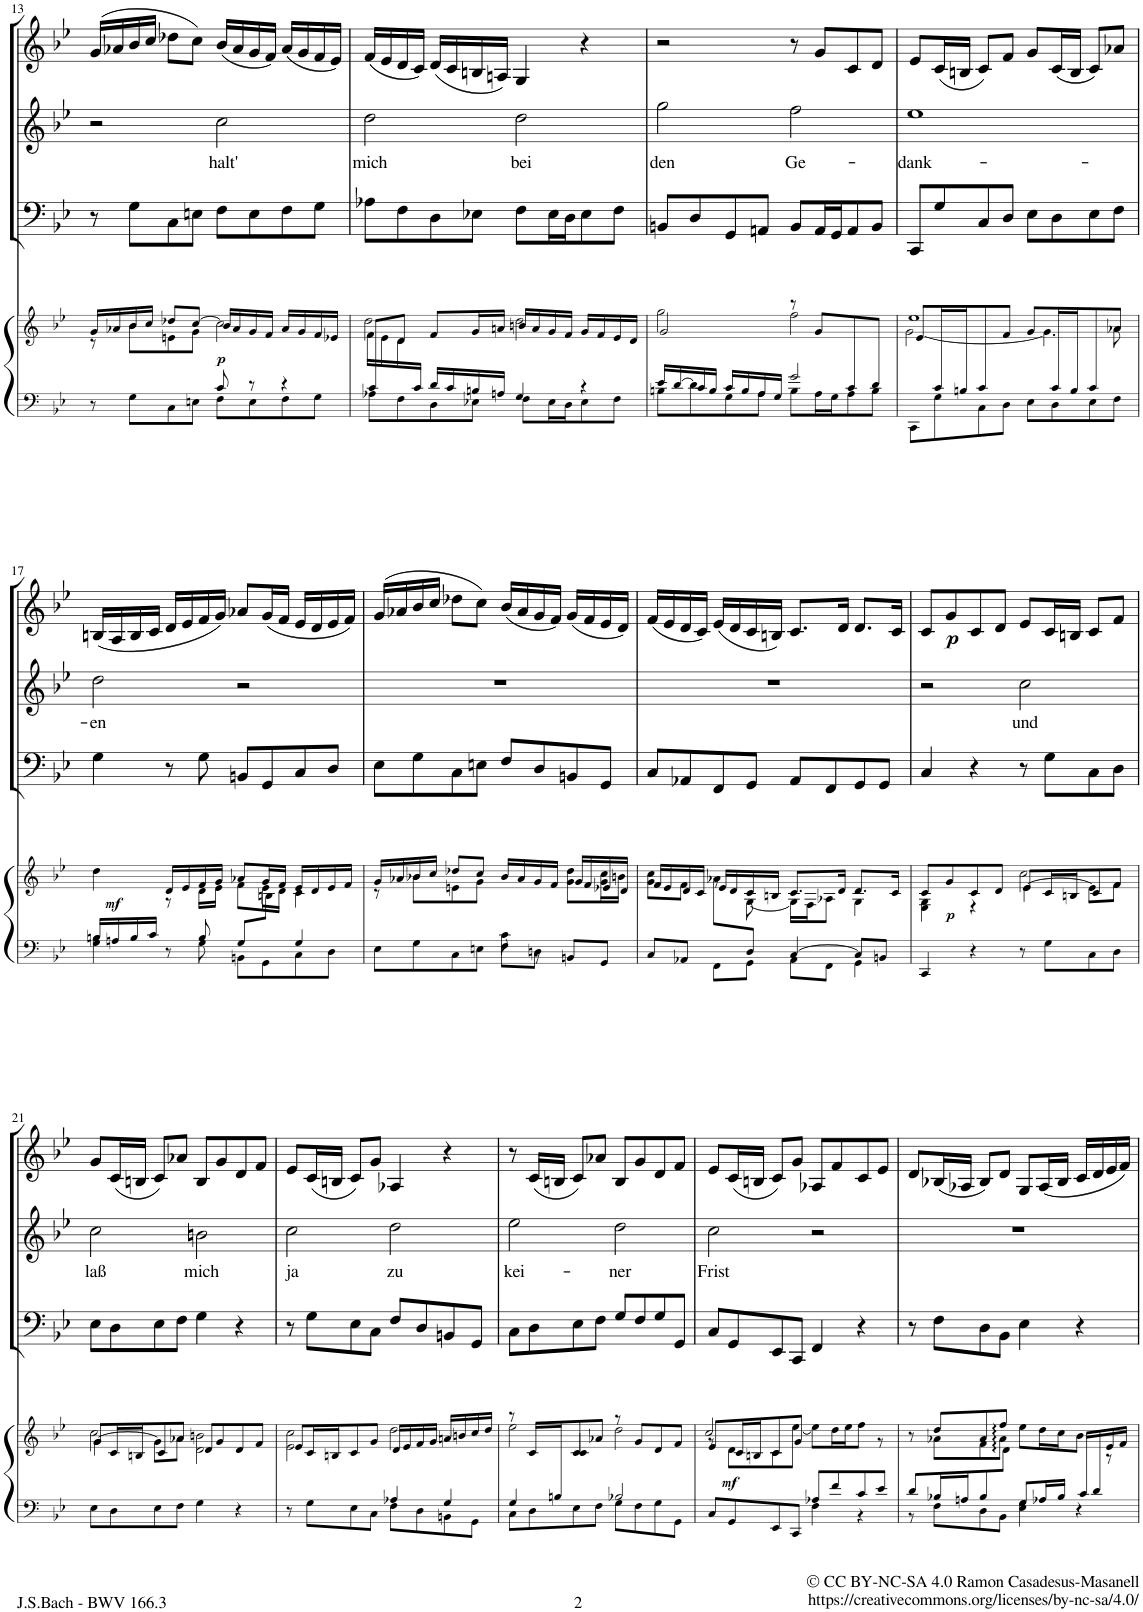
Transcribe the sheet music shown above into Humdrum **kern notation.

**kern	**kern	**dynam	**kern	**kern	**text	**kern	**dynam
*part4	*part4	*part4	*part3	*part2	*part2	*part1	*part1
*staff5	*staff4	*staff4/5	*staff3	*staff2	*staff2	*staff1	*staff1
*I"Piano reduction	*	*	*I"Continuo	*I"Soprano	*	*I"Violini, e Viola	*
*I'Pno	*	*	*	*	*	*	*
!!LO:PB:g=z
*clefF4	*clefG2	*	*clefF4	*clefG2	*	*clefG2	*
*k[b-e-]	*k[b-e-]	*	*k[b-e-]	*k[b-e-]	*	*k[b-e-]	*
*M4/4	*M4/4	*	*M4/4	*M4/4	*	*M4/4	*
*met(c)	*met(c)	*	*met(c)	*met(c)	*	*met(c)	*
=13	=13	=13	=13	=13	=13	=13	=13
*^	*^	*	*	*	*	*	*
8r	8ryy	16g/LL	8r	.	8r	2r	.	(16g/LL	.
.	.	16a-X/	.	.	.	.	.	16a-X/	.
8ryy	8G\L	16b-/	8b-\L	.	8G\L	.	.	16b-/	.
.	.	16cc/JJ	.	.	.	.	.	16cc/JJ	.
4ryy	8C\	8dd-X/L	8en\	.	8C\	.	.	8dd-X\L	.
.	8En\J	[8cc/J	8g\J	.	8En\J	.	.	8cc\J)	.
!	!	!	!	!LO:DY:b	!	!	!LO:LY:b	!	!
8c/	8F\L	16b-/LL	2cc\]	p	8F\L	2cc\	halt'	(16b-/LL	.
.	.	16a-/	.	.	.	.	.	16a-/	.
8r	8E\	16g/	.	.	8E\	.	.	16g/	.
.	.	16f/JJ	.	.	.	.	.	16f/JJ)	.
4r	8F\	16a-/LL	.	.	8F\	.	.	(16a-/LL	.
.	.	16g/	.	.	.	.	.	16g/	.
.	8G\J	16f/	.	.	8G\J	.	.	16f/	.
.	.	16e-X/JJ	.	.	.	.	.	16e-/JJ)	.
=14	=14	=14	=14	=14	=14	=14	=14	=14	=14
*	*^	*	*^	*	*	*	*	*	*
!	!	!	!	!	!	!	!	!	!LO:LY:b	!	!
8c/L	8.ryy	8A-X\L	8ryy	2dd\	16f\LL	.	8A-X\L	2dd\	mich	(16f/LL	.
.	.	.	.	.	16e-\	.	.	.	.	16e-/	.
2..ryy	.	8F\	8d/J	.	16d\	.	8F\	.	.	16d/	.
.	16c/JJ	.	.	.	2ryy	.	.	.	.	16c/JJ)	.
.	16d/LL	8D\	8f/L	.	.	.	8D\	.	.	(16d/LL	.
.	16c/	.	.	.	.	.	.	.	.	16c/	.
.	16Bn/	8E-X\J	16g/L	.	.	.	8E-X\J	.	.	16Bn/	.
.	16An/JJ	.	16an/JJ	.	.	.	.	.	.	16An/JJ)	.
!	!	!	!	!	!	!	!	!	!LO:LY:b	!	!
.	4G/	8F\L	16bn/LL	2dd\	.	.	8F\L	2dd\	bei	4G/	.
.	.	.	16a/	.	.	.	.	.	.	.	.
.	.	16E-\L	16g/	.	.	.	16E-\L	.	.	.	.
.	.	16D\J	16f/JJ	.	4ryy	.	16D\J	.	.	.	.
.	4r	8E-\	16g/LL	.	.	.	8E-\	.	.	4r	.
.	.	.	16f/	.	.	.	.	.	.	.	.
.	.	8F\J	16e-/	.	.	.	8F\J	.	.	.	.
.	.	.	16d/JJ	.	16ryy	.	.	.	.	.	.
=15	=15	=15	=15	=15	=15	=15	=15	=15	=15	=15	=15
!	!	!	!	!	!	!	!	!	!LO:LY:b	!	!
*	*	*	*	*v	*v	*	*	*	*	*	*
2.ryy	16e-/LL	8Bn\L	2g/	2gg\	.	8BBn/L	2gg\	den	2r	.
.	[16d/	.	.	.	.	.	.	.	.	.
.	16c/	8d\]	.	.	.	8D/	.	.	.	.
.	16B/JJ	.	.	.	.	.	.	.	.	.
.	16c/LL	8G\	.	.	.	8GG/	.	.	.	.
.	16B/	.	.	.	.	.	.	.	.	.
.	16A/	8A\J	.	.	.	8AAn/J	.	.	.	.
.	16G/JJ	.	.	.	.	.	.	.	.	.
!	!	!	!	!	!	!	!	!LO:LY:b	!	!
.	2g/	8B\L	8r	2ff\	.	8BB/L	2ff\	Ge-	8r	.
.	.	16A\L	8g/L	.	.	16AA/L	.	.	8g/L	.
.	.	16G\J	.	.	.	16GG/J	.	.	.	.
8c/	.	8A\	4ryy	.	.	8AA/	.	.	8c/	.
8d/J	.	8B\J	.	.	.	8BB/J	.	.	8d/J	.
=16	=16	=16	=16	=16	=16	=16	=16	=16	=16	=16
*	*	*	*	*^	*	*	*	*	*	*
!	!	!	!	!	!	!	!	!	!LO:LY:b	!	!
*	*v	*v	*	*	*	*	*	*	*	*	*
8ryy	8CC\L	1ee-	[2g\	8e-/L	.	8CC/L	1ee-	-dank-	8e-/L	.
16c/L	8G\	.	.	4ryy	.	8G/	.	.	(16c/L	.
16Bn/J	.	.	.	.	.	.	.	.	16Bn/JJ	.
8c/	8C\	.	.	.	.	8C/	.	.	8c/L)	.
4ryy	8D\J	.	.	8f/J	.	8D/J	.	.	8f/J	.
.	8E-\L	.	4.g\]	8g/L	.	8E-\L	.	.	8g/L	.
16c/L	8D\	.	.	4ryy	.	8D\	.	.	(16c/L	.
16B/J	.	.	.	.	.	.	.	.	16B/JJ	.
8c/	8E-\	.	.	.	.	8E-\	.	.	8c/L)	.
8ryy	8F\J	.	8a-X\	8a-/J	.	8F\J	.	.	8a-X/J	.
!!LO:LB:g=z
=17	=17	=17	=17	=17	=17	=17	=17	=17	=17	=17
!	!	!	!	!	!	!	!	!LO:LY:b	!	!
*	*	*	*	*^	*	*	*	*	*	*
16Bn/LL	4G\ 4B\	4dd\	4ryy	8ryy	16ryy	.	4G\	2dd\	-en	(16Bn/LL	.
!	!	!	!	!	!	!LO:DY:b	!	!	!	!	!
16An/	.	.	.	.	2...ryy	mf	.	.	.	16A/	.
16B/	.	.	.	.	.	.	.	.	.	16B/	.
16c/JJ	.	.	.	.	.	.	.	.	.	16c/JJ	.
8r	8ryy	16d/LL	8r	.	.	.	8r	.	.	16d/LL	.
.	.	16e-/	.	.	.	.	.	.	.	16e-/	.
8B/	8G\	16f/	16d\LL	.	.	.	8G\	.	.	16f/	.
.	.	16g/JJ	16e-\JJ	.	.	.	.	.	.	16g/JJ)	.
8G/L	8BBn\L	8a-X/L	8f\L	.	.	.	8BBn/L	2r	.	8a-X/L	.
8ryy	8GG\	16g/L	16e-\L	8Bn\J	.	.	8GG/	.	.	(16g/L	.
.	.	16f/JJ	16d\JJ	.	.	.	.	.	.	16f/JJ	.
4G/	8C\	16e-/LL	4c\	4ryy	.	.	8C/	.	.	16e-/LL	.
.	.	16d/	.	.	.	.	.	.	.	16d/	.
.	8D\J	16e-/	.	.	.	.	8D/J	.	.	16e-/	.
.	.	16f/JJ	.	.	.	.	.	.	.	16f/JJ)	.
*	*	*	*v	*v	*v	*	*	*	*	*	*
=18	=18	=18	=18	=18	=18	=18	=18	=18	=18
2ryy	8E-\L	16g/LL	8r	.	8E-\L	1r	.	(16g/LL	.
.	.	16a-X/	.	.	.	.	.	16a-X/	.
.	8G\	16b-/	8b-X\L	.	8G\	.	.	16b-/	.
.	.	16cc/JJ	.	.	.	.	.	16cc/JJ	.
.	8C\	8dd-X/L	8en\	.	8C\	.	.	8dd-X\L	.
.	8En\J	8cc/J	8g\J	.	8En\J	.	.	8cc\J)	.
8c\	8F\L	16b-/LL	8ryy	.	8F/L	.	.	(16b-/LL	.
.	.	16a-/	.	.	.	.	.	16a-/	.
4.ryy	8Dn\J	16g/	8r	.	8D/	.	.	16g/	.
.	.	16f/JJ	.	.	.	.	.	16f/JJ)	.
.	8BBn/L	16g/LL	8g\ 8dd-\L	.	8BBn/	.	.	(16g/LL	.
.	.	16f/	.	.	.	.	.	16f/	.
.	8GG/J	16e-X/	16g\ 16cc\L	.	8GG/J	.	.	16e-/	.
.	.	16d/JJ	16bn\JJ	.	.	.	.	16d/JJ)	.
=19	=19	=19	=19	=19	=19	=19	=19	=19	=19
*	*	*	*^	*	*	*	*	*	*
8C/L	4ryy	16f/LL	8g\ 8cc\L	4ryy	.	8C/L	1r	.	(16f/LL	.
.	.	16e-/	.	.	.	.	.	.	16e-/	.
8AA-X/J	.	16d/	8f\J	.	.	8AA-X/	.	.	16d/	.
.	.	16c/JJ	.	.	.	.	.	.	16c/JJ)	.
8ryy	8FF\L	16e-/LL	8r	8a-X\L	.	8FF/	.	.	(16e-/LL	.
.	.	16d/	.	.	.	.	.	.	16d/	.
8D/J	8GG\J	16c/	[8G\	2ryy	.	8GG/J	.	.	16c/	.
.	.	16Bn/JJ	.	.	.	.	.	.	16Bn/JJ)	.
[4C/	8AA-\L	8.c/L	16G\LL]	.	.	8AA-/L	.	.	8.c/L	.
.	.	.	16F\J	.	.	.	.	.	.	.
.	8FF\J	.	8A-X\J	.	.	8FF/	.	.	.	.
.	.	16d/Jk	.	.	.	.	.	.	16d/Jk	.
8C/L]	4GG\	8.d/L	4G\	.	.	8GG/	.	.	8.d/L	.
8BBn/J	.	.	.	8ryy	.	8GG/J	.	.	.	.
.	.	16c/Jk	.	.	.	.	.	.	16c/Jk	.
*v	*v	*	*	*	*	*	*	*	*	*
=20	=20	=20	=20	=20	=20	=20	=20	=20	=20
4CC/	8c/L	4E-\ 4G\	2ryy	.	4C/	2r	.	8c/L	.
!	!	!	!	!LO:DY:b	!	!	!	!	!LO:DY:b
.	8g/	.	.	p	.	.	.	8g/	p
4r	8c/	4r	.	.	4r	.	.	8c/	.
.	8d/J	.	.	.	.	.	.	8d/J	.
!	!	!	!	!	!	!	!LO:LY:b	!	!
8r	8e-/L	[>4e-\	2cc\	.	8r	2cc\	und	8e-/L	.
8G\L	16c/L	.	.	.	8G\L	.	.	16c/L	.
.	16Bn/J	.	.	.	.	.	.	16Bn/JJ	.
8C\	8c/	8e-\L]	.	.	8C\	.	.	8c/L	.
8D\J	8f/J	8f\J	.	.	8D\J	.	.	8f/J	.
!!LO:LB:g=z
=21	=21	=21	=21	=21	=21	=21	=21	=21	=21
!	!	!	!	!	!	!	!LO:LY:b	!	!
8E-\L	8g/L	[>4g\	2cc\	.	8E-\L	2cc\	laß	8g/L	.
8D\	16c/L	.	.	.	8D\	.	.	(16c/L	.
.	16Bn/J	.	.	.	.	.	.	16Bn/JJ	.
8E-\	8c/	8g\L]	.	.	8E-\	.	.	8c/L)	.
8F\J	8a-X/J	8a-\J	.	.	8F\J	.	.	8a-X/J	.
!	!	!	!	!	!	!	!LO:LY:b	!	!
4G\	8d/L	2d\ 2bn\	2ryy	.	4G\	2bn\	mich	8B/L	.
.	8g/	.	.	.	.	.	.	8g/	.
4r	8d/	.	.	.	4r	.	.	8d/	.
.	8f/J	.	.	.	.	.	.	8f/J	.
*	*	*v	*v	*	*	*	*	*	*
=22	=22	=22	=22	=22	=22	=22	=22	=22
*^	*	*	*	*	*	*	*	*
!	!	!	!	!	!	!	!LO:LY:b	!	!
8r	8ryy	8e-/L	2e-\ 2cc\	.	8r	2cc\	ja	8e-/L	.
8ryy	8G\L	16c/L	.	.	8G\L	.	.	(16c/L	.
.	.	16Bn/J	.	.	.	.	.	16Bn/JJ	.
4ryy	8E-\	8c/	.	.	8E-\	.	.	8c/L)	.
.	8C\J	8g/J	.	.	8C\J	.	.	8g/J	.
!	!	!	!	!	!	!	!LO:LY:b	!	!
4A-X/	8F\L	16d/LL	2dd\	.	8F/L	2dd\	zu	4A-X/	.
.	.	16e-/	.	.	.	.	.	.	.
.	8D\	16f/	.	.	8D/	.	.	.	.
.	.	16g/JJ	.	.	.	.	.	.	.
4G/	8BBn\	16an/LL	.	.	8BBn/	.	.	4r	.
.	.	16bn/	.	.	.	.	.	.	.
.	8GG\J	16cc/	.	.	8GG/J	.	.	.	.
.	.	16dd/JJ	.	.	.	.	.	.	.
=23	=23	=23	=23	=23	=23	=23	=23	=23	=23
*	*^	*	*^	*	*	*	*	*	*
!	!	!	!	!	!	!	!	!	!LO:LY:b	!	!
8.ryy	4G/	8C\L	8r	2ee-\	4ryy	.	8C\L	2ee-\	kei-	8r	.
.	.	8D\	16c/LL	.	.	.	8D\	.	.	(16c/LL	.
16Bn/J	.	.	16ryy	.	.	.	.	.	.	16Bn/JJ	.
2.ryy	4ryy	8E-\	8c/	.	4c/	.	8E-\	.	.	8c/L)	.
.	.	8F\J	8a-X/J	.	.	.	8F\J	.	.	8a-X/J	.
!	!	!	!	!	!	!	!	!	!LO:LY:b	!	!
.	2B-X/	8G\L	8r	2dd\	2ryy	.	8G/L	2dd\	-ner	8B/L	.
.	.	8F\	8g/L	.	.	.	8F/	.	.	8g/	.
.	.	8G\	8d/	.	.	.	8G/	.	.	8d/	.
.	.	8GG\J	8f/J	.	.	.	8GG/J	.	.	8f/J	.
=24	=24	=24	=24	=24	=24	=24	=24	=24	=24	=24	=24
!	!	!	!	!	!	!	!	!	!LO:LY:b	!	!
2ryy	2ryy	8C/L	8e-/L	8r	2cc/	.	8C/L	2cc\	Frist	8e-/L	.
!	!	!	!	!	!	!LO:DY:b	!	!	!	!	!
.	.	8GG/	16c/L	8d\L	.	mf	8GG/	.	.	(16c/L	.
.	.	.	16Bn/J	.	.	.	.	.	.	16Bn/JJ	.
.	.	8EE-/	8c/	8c\	.	.	8EE-/	.	.	8c/L)	.
.	.	8CC/J	8g/J	[8ee-\J	.	.	8CC/J	.	.	8g/J	.
8A-X/L	2ryy	4F\	2ryy	8ee-\L]	2ryy	.	4FF/	2r	.	8A-X/L	.
8f/	.	.	.	16dd\L	.	.	.	.	.	8f/	.
.	.	.	.	16ee-\J	.	.	.	.	.	.	.
8c/	.	4r	.	8ff\J	.	.	4r	.	.	8c/	.
8e-/J	.	.	.	8r	.	.	.	.	.	8e-/J	.
=25	=25	=25	=25	=25	=25	=25	=25	=25	=25	=25	=25
2.ryy	8d/L	8r	8r	8ryy	4.ryy	.	8r	1r	.	8d/L	.
.	16B-X/L	8F\L	8dd/L	8a-X\L	.	.	8F\L	.	.	(16B-X/L	.
.	16An/J	.	.	.	.	.	.	.	.	16A-X/JJ	.
.	8B-/	8D\	8a-/	8f\	.	.	8D\	.	.	8B-/L)	.
.	8ryy	8BB-\J	8ff/J	8a-\J	8d\J	.	8BB-\J	.	.	8d/J	.
.	8G/L	4E-\ 4G\	4ryy	8ee-\L	2ryy	.	4E-\	.	.	8G/L	.
.	16A-X/L	.	.	16dd\L	.	.	.	.	.	(16A-/L	.
.	16B-/JJ	.	.	16cc\J	.	.	.	.	.	16B-/JJ	.
16c/LL	4r	4ryy	8ryy	8b-\J	.	.	4r	.	.	16c/LL	.
16d/	.	.	.	.	.	.	.	.	.	16d/	.
8ryy	.	.	16e-/	8r	.	.	.	.	.	16e-/	.
.	.	.	16f/JJ	.	.	.	.	.	.	16f/JJ)	.
*v	*v	*v	*	*	*	*	*	*	*	*	*
*	*v	*v	*v	*	*	*	*	*	*
=	=	=	=	=	=	=	=
*-	*-	*-	*-	*-	*-	*-	*-
